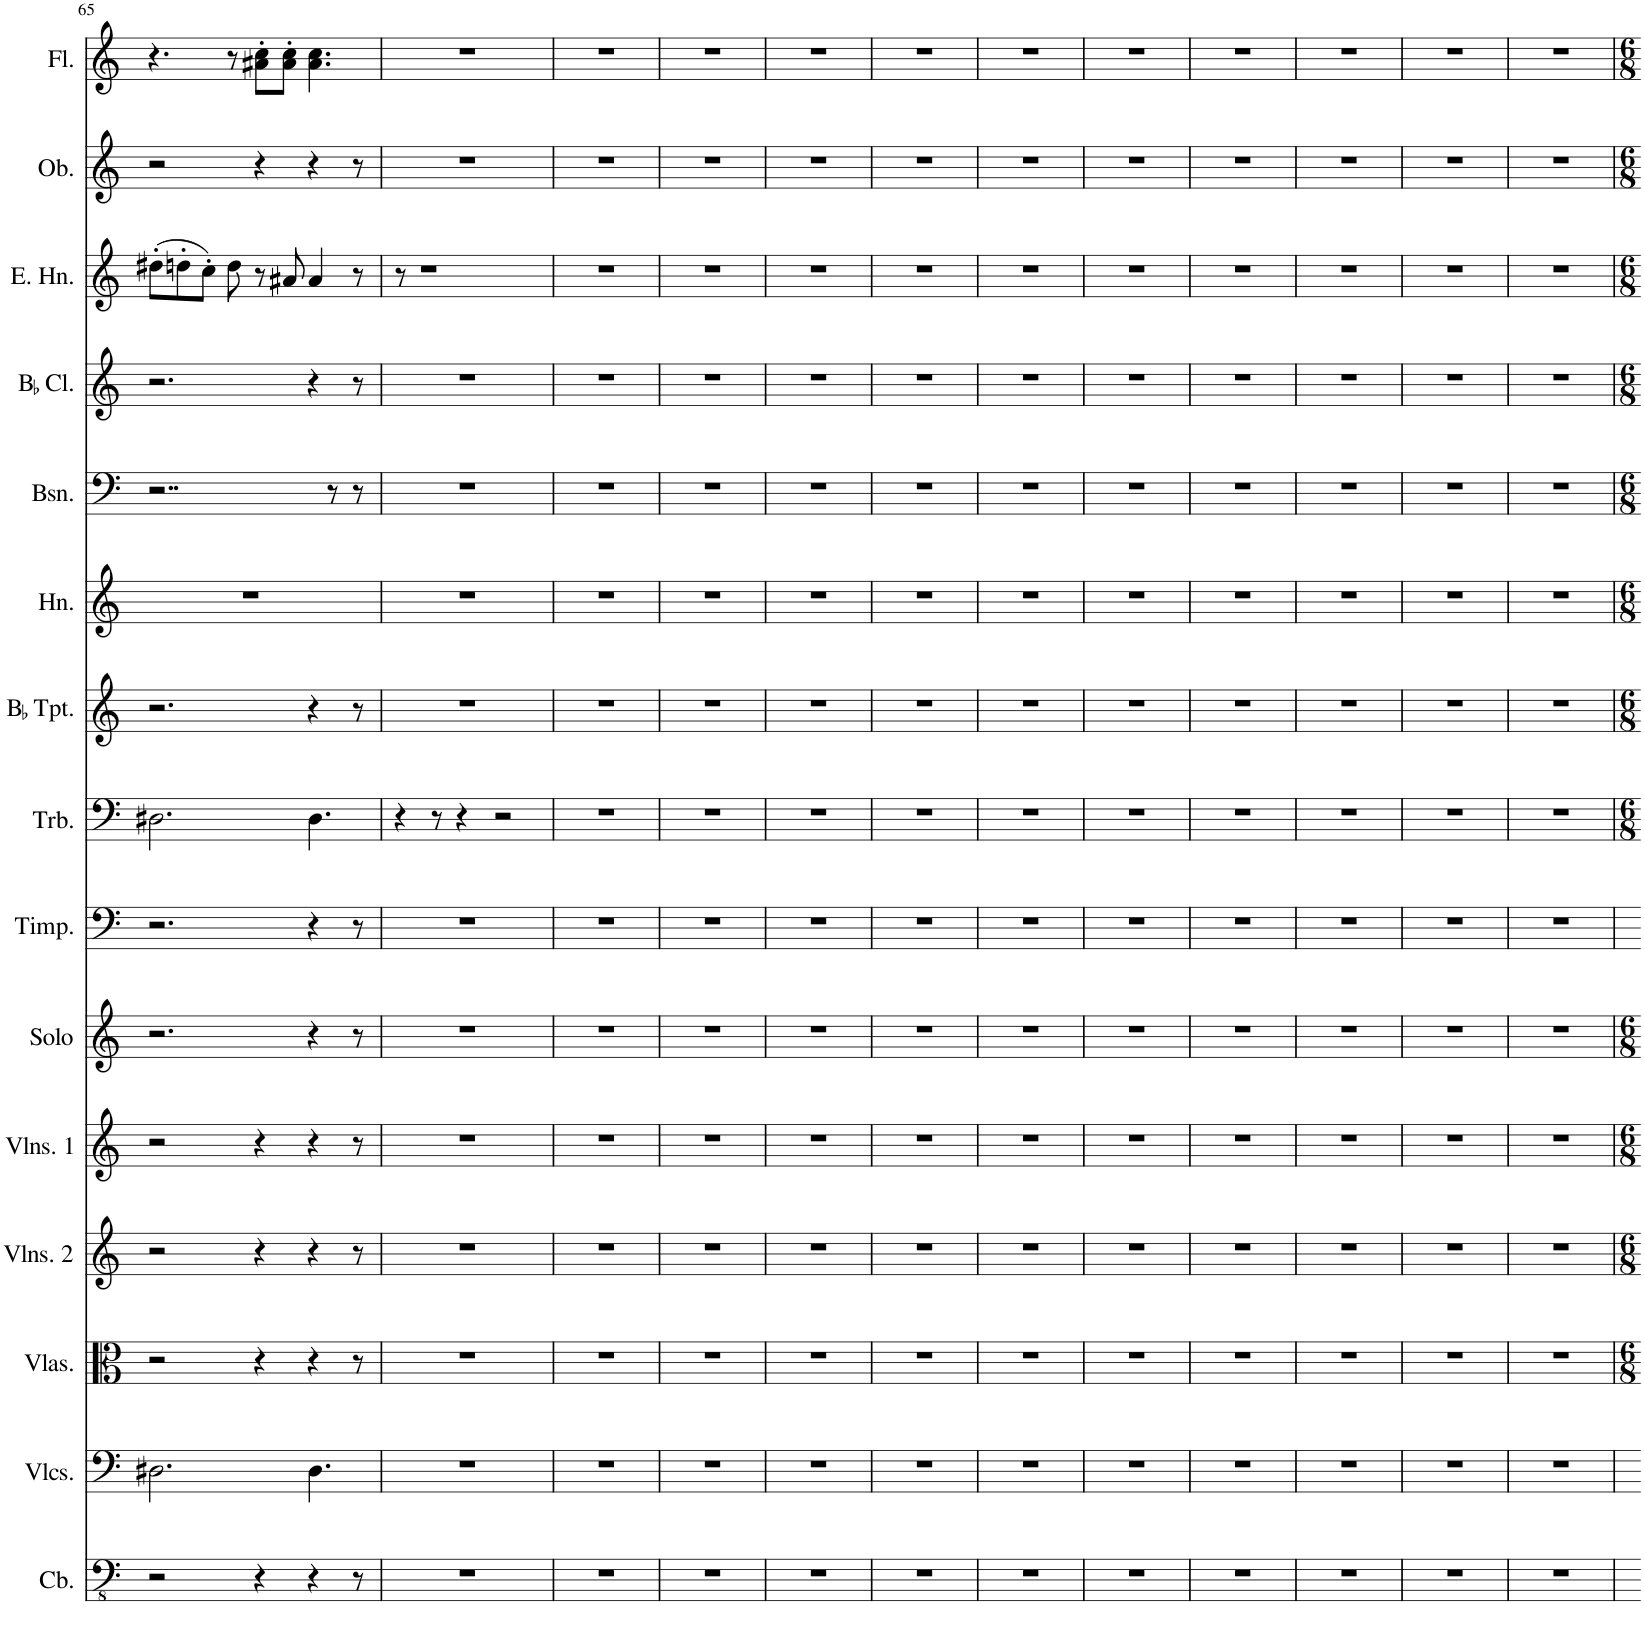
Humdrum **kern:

**kern	**kern	**kern	**kern	**kern	**kern	**kern	**kern	**kern	**kern	**kern	**kern	**kern	**kern	**kern
*part15	*part14	*part13	*part12	*part11	*part10	*part9	*part8	*part7	*part6	*part5	*part4	*part3	*part2	*part1
*staff15	*staff14	*staff13	*staff12	*staff11	*staff10	*staff9	*staff8	*staff7	*staff6	*staff5	*staff4	*staff3	*staff2	*staff1
*I"Contrabass	*I"Violoncellos	*I"Violas	*I"Violins 2	*I"Violins 1	*I"Solo Vn	*I"Timpani	*I"Trombone	*I"BaccidentalFlat Trumpet	*I"Horn	*I"Bassoon	*I"BaccidentalFlat Clarinet	*I"English Horn	*I"Oboe	*I"Flute
*I'Cb.	*I'Vlcs.	*I'Vlas.	*I'Vlns. 2	*I'Vlns. 1	*I'Solo	*I'Timp.	*I'Trb.	*I'BaccidentalFlat Tpt.	*I'Hn.	*I'Bsn.	*I'BaccidentalFlat Cl.	*I'E. Hn.	*I'Ob.	*I'Fl.
!!LO:PB:g=z
*clefFv4	*clefF4	*clefC3	*clefG2	*clefG2	*clefG2	*clefF4	*clefF4	*clefG2	*clefG2	*clefF4	*clefG2	*clefG2	*clefG2	*clefG2
*Trd7c12	*	*	*	*	*	*	*	*Trd1c2	*Trd4c7	*	*Trd1c2	*Trd4c7	*	*
*k[]	*k[]	*k[]	*k[]	*k[]	*k[]	*k[]	*k[]	*k[]	*k[]	*k[]	*k[]	*k[]	*k[]	*k[]
*M9/8	*M9/8	*M9/8	*M9/8	*M9/8	*M9/8	*M9/8	*M9/8	*M9/8	*M9/8	*M9/8	*M9/8	*M9/8	*M9/8	*M8/8
=65	=65	=65	=65	=65	=65	=65	=65	=65	=65	=65	=65	=65	=65	=65
2r	2.D#X\	2r	2r	2r	2.r	2.r	2.D#X\	2.r	8%9r	2..r	2.r	(8dd#X'\L	2r	4.r
.	.	.	.	.	.	.	.	.	.	.	.	8ddn'\	.	.
.	.	.	.	.	.	.	.	.	.	.	.	8cc'\J)	.	.
.	.	.	.	.	.	.	.	.	.	.	.	8dd\	.	8r
4r	.	4r	4r	4r	.	.	.	.	.	.	.	8r	4r	8a#X\' 8cc\'L
.	.	.	.	.	.	.	.	.	.	.	.	8a#X/	.	8a#\' 8cc\'J
4r	4.D#\	4r	4r	4r	4r	4r	4.D#\	4r	.	.	4r	4a#/	4r	[4a#\ [4cc\
.	.	.	.	.	.	.	.	.	.	8r	.	.	.	.
8r	.	8r	8r	8r	8r	8r	.	8r	.	8r	8r	8r	8r	8ryy
=66	=66	=66	=66	=66	=66	=66	=66	=66	=66	=66	=66	=66	=66	=66
8%9r	8%9r	8%9r	8%9r	8%9r	8%9r	8%9r	4r	8%9r	8%9r	8%9r	8%9r	8r	8%9r	1r
.	.	.	.	.	.	.	.	.	.	.	.	1r	.	.
.	.	.	.	.	.	.	8r	.	.	.	.	.	.	.
.	.	.	.	.	.	.	4r	.	.	.	.	.	.	.
.	.	.	.	.	.	.	2r	.	.	.	.	.	.	.
.	.	.	.	.	.	.	.	.	.	.	.	.	.	8a#\] 8cc\]
=67	=67	=67	=67	=67	=67	=67	=67	=67	=67	=67	=67	=67	=67	=67
8%9r	8%9r	8%9r	8%9r	8%9r	8%9r	8%9r	8%9r	8%9r	8%9r	8%9r	8%9r	8%9r	8%9r	1r
.	.	.	.	.	.	.	.	.	.	.	.	.	.	8ryy
=68	=68	=68	=68	=68	=68	=68	=68	=68	=68	=68	=68	=68	=68	=68
8%9r	8%9r	8%9r	8%9r	8%9r	8%9r	8%9r	8%9r	8%9r	8%9r	8%9r	8%9r	8%9r	8%9r	1r
.	.	.	.	.	.	.	.	.	.	.	.	.	.	8ryy
=69	=69	=69	=69	=69	=69	=69	=69	=69	=69	=69	=69	=69	=69	=69
8%9r	8%9r	8%9r	8%9r	8%9r	8%9r	8%9r	8%9r	8%9r	8%9r	8%9r	8%9r	8%9r	8%9r	1r
.	.	.	.	.	.	.	.	.	.	.	.	.	.	8ryy
=70	=70	=70	=70	=70	=70	=70	=70	=70	=70	=70	=70	=70	=70	=70
8%9r	8%9r	8%9r	8%9r	8%9r	8%9r	8%9r	8%9r	8%9r	8%9r	8%9r	8%9r	8%9r	8%9r	1r
.	.	.	.	.	.	.	.	.	.	.	.	.	.	8ryy
=71	=71	=71	=71	=71	=71	=71	=71	=71	=71	=71	=71	=71	=71	=71
8%9r	8%9r	8%9r	8%9r	8%9r	8%9r	8%9r	8%9r	8%9r	8%9r	8%9r	8%9r	8%9r	8%9r	1r
.	.	.	.	.	.	.	.	.	.	.	.	.	.	8ryy
=72	=72	=72	=72	=72	=72	=72	=72	=72	=72	=72	=72	=72	=72	=72
8%9r	8%9r	8%9r	8%9r	8%9r	8%9r	8%9r	8%9r	8%9r	8%9r	8%9r	8%9r	8%9r	8%9r	1r
.	.	.	.	.	.	.	.	.	.	.	.	.	.	8ryy
=73	=73	=73	=73	=73	=73	=73	=73	=73	=73	=73	=73	=73	=73	=73
8%9r	8%9r	8%9r	8%9r	8%9r	8%9r	8%9r	8%9r	8%9r	8%9r	8%9r	8%9r	8%9r	8%9r	1r
.	.	.	.	.	.	.	.	.	.	.	.	.	.	8ryy
=74	=74	=74	=74	=74	=74	=74	=74	=74	=74	=74	=74	=74	=74	=74
8%9r	8%9r	8%9r	8%9r	8%9r	8%9r	8%9r	8%9r	8%9r	8%9r	8%9r	8%9r	8%9r	8%9r	1r
.	.	.	.	.	.	.	.	.	.	.	.	.	.	8ryy
=75	=75	=75	=75	=75	=75	=75	=75	=75	=75	=75	=75	=75	=75	=75
8%9r	8%9r	8%9r	8%9r	8%9r	8%9r	8%9r	8%9r	8%9r	8%9r	8%9r	8%9r	8%9r	8%9r	1r
.	.	.	.	.	.	.	.	.	.	.	.	.	.	8ryy
=76	=76	=76	=76	=76	=76	=76	=76	=76	=76	=76	=76	=76	=76	=76
8%9r	8%9r	8%9r	8%9r	8%9r	8%9r	8%9r	8%9r	8%9r	8%9r	8%9r	8%9r	8%9r	8%9r	1r
.	.	.	.	.	.	.	.	.	.	.	.	.	.	8ryy
=	=	=	=	=	=	=	=	=	=	=	=	=	=	=
*-	*-	*-	*-	*-	*-	*-	*-	*-	*-	*-	*-	*-	*-	*-
